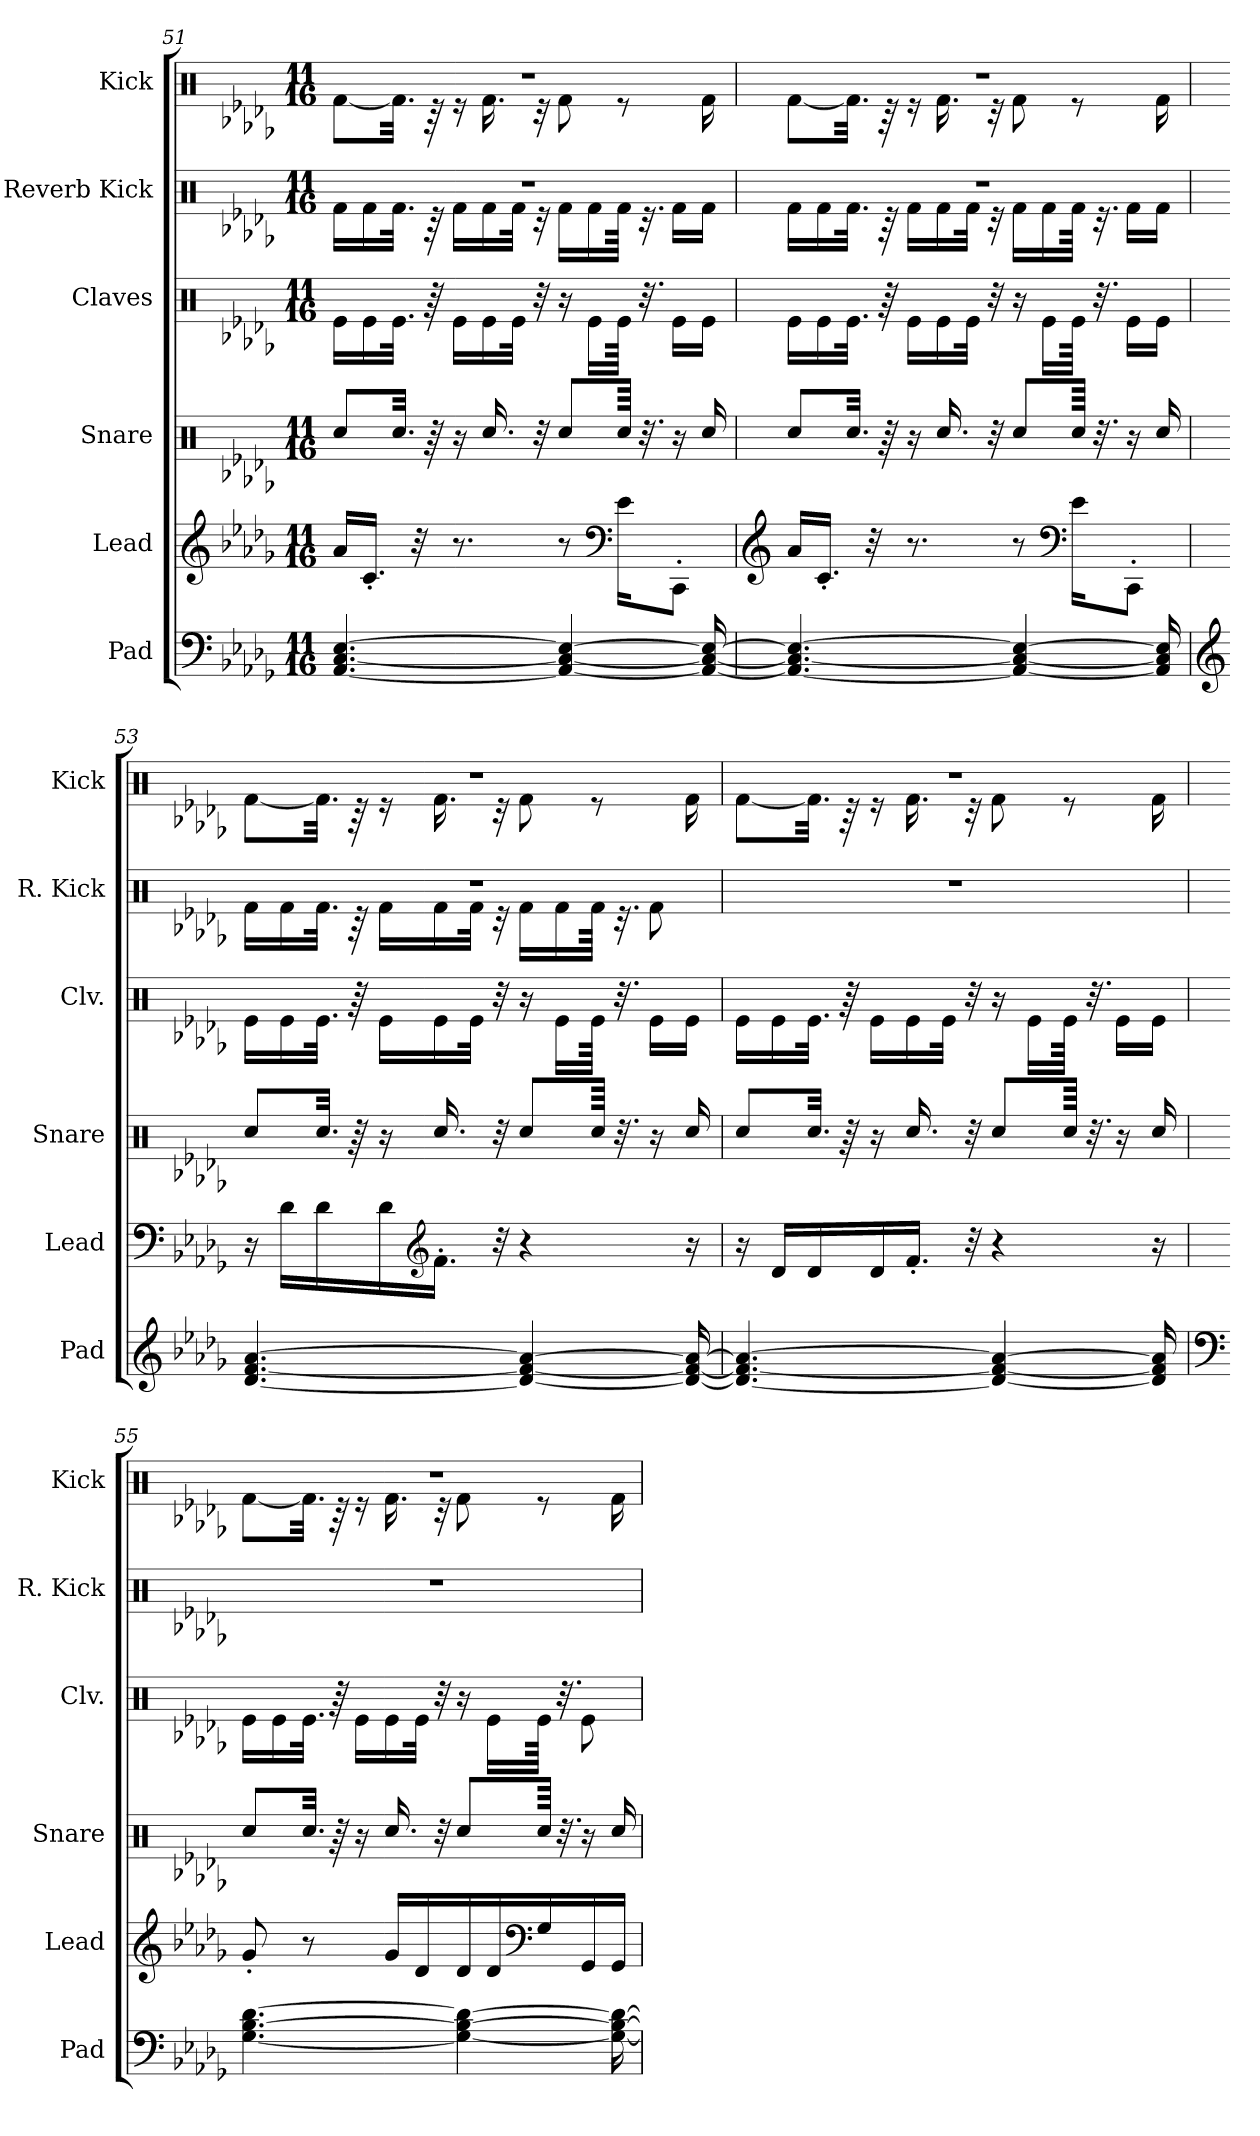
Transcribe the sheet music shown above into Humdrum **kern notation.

**kern	**kern	**kern	**kern	**kern	**kern
*part6	*part5	*part4	*part3	*part2	*part1
*staff6	*staff5	*staff4	*staff3	*staff2	*staff1
*I"Pad	*I"Lead	*I"Snare	*I"Claves	*I"Reverb Kick	*I"Kick
*I'Pad	*I'Lead	*I'Snare	*I'Clv.	*I'R. Kick	*I'Kick
!!LO:LB:g=z
*clefF4	*clefG2	*clefX	*clefX	*clefX	*clefX
*k[b-e-a-d-g-]	*k[b-e-a-d-g-]	*k[b-e-a-d-g-]	*k[b-e-a-d-g-]	*k[b-e-a-d-g-]	*k[b-e-a-d-g-]
*M11/16	*M11/16	*M11/16	*M11/16	*M11/16	*M11/16
=51	=51	=51	=51	=51	=51
*	*	*	*	*^	*^
[4.AA-/ [4.C/ [4.E-/	16a-/LL	8Rcc/L	16Re\LL	16%11r	16Rf\LL	16%11r	[8Rf\L
.	16.c'/JJ	.	16Re\	.	16Rf\	.	.
.	.	32.Rcc/Jkk	32.Re\JJk	.	32.Rf\JJk	.	32.Rf\Jkk]
.	32r	.	.	.	.	.	.
.	.	64r	64r	.	64r	.	64r
.	8.r	16r	16Re\LL	.	16Rf\LL	.	16r
.	.	16.Rcc/	16Re\	.	16Rf\	.	16.Rf\
.	.	.	32Re\JJk	.	32Rf\JJk	.	.
.	.	32r	32r	.	32r	.	32r
4AA-/_ 4C/_ 4E-/_	8r	8Rcc/L	16r	.	16Rf\LL	.	8Rf\
.	.	.	16Re\LL	.	16Rf\	.	.
*	*clefF4	*	*	*	*	*	*
.	16e-\KL	64Rcc/Jkkk	64Re\JJkk	.	64Rf\JJkk	.	8r
.	.	32.r	32.r	.	32.r	.	.
.	8CC'\J	16r	16Re\LL	.	16Rf\LL	.	.
16AA-/_ 16C/_ 16E-/_	.	16Rcc/	16Re\JJ	.	16Rf\JJ	.	16Rf\
=52	=52	=52	=52	=52	=52	=52	=52
*	*clefG2	*	*	*	*	*	*
4.AA-/_ 4.C/_ 4.E-/_	16a-/LL	8Rcc/L	16Re\LL	16%11r	16Rf\LL	16%11r	[8Rf\L
.	16.c'/JJ	.	16Re\	.	16Rf\	.	.
.	.	32.Rcc/Jkk	32.Re\JJk	.	32.Rf\JJk	.	32.Rf\Jkk]
.	32r	.	.	.	.	.	.
.	.	64r	64r	.	64r	.	64r
.	8.r	16r	16Re\LL	.	16Rf\LL	.	16r
.	.	16.Rcc/	16Re\	.	16Rf\	.	16.Rf\
.	.	.	32Re\JJk	.	32Rf\JJk	.	.
.	.	32r	32r	.	32r	.	32r
4AA-/_ 4C/_ 4E-/_	8r	8Rcc/L	16r	.	16Rf\LL	.	8Rf\
.	.	.	16Re\LL	.	16Rf\	.	.
*	*clefF4	*	*	*	*	*	*
.	16e-\KL	64Rcc/Jkkk	64Re\JJkk	.	64Rf\JJkk	.	8r
.	.	32.r	32.r	.	32.r	.	.
.	8CC'\J	16r	16Re\LL	.	16Rf\LL	.	.
16AA-/] 16C/] 16E-/]	.	16Rcc/	16Re\JJ	.	16Rf\JJ	.	16Rf\
!!LO:PB:g=z	!!
=53	=53	=53	=53	=53	=53	=53	=53
*clefG2	*	*	*	*	*	*	*
[4.d-/ [4.f/ [4.a-/	16r	8Rcc/L	16Re\LL	16%11r	16Rf\LL	16%11r	[8Rf\L
.	16d-\LL	.	16Re\	.	16Rf\	.	.
.	16d-\	32.Rcc/Jkk	32.Re\JJk	.	32.Rf\JJk	.	32.Rf\Jkk]
.	.	64r	64r	.	64r	.	64r
.	16d-\	16r	16Re\LL	.	16Rf\LL	.	16r
*	*clefG2	*	*	*	*	*	*
.	16.f'\JJ	16.Rcc/	16Re\	.	16Rf\	.	16.Rf\
.	.	.	32Re\JJk	.	32Rf\JJk	.	.
.	32r	32r	32r	.	32r	.	32r
4d-/_ 4f/_ 4a-/_	4r	8Rcc/L	16r	.	16Rf\LL	.	8Rf\
.	.	.	16Re\LL	.	16Rf\	.	.
.	.	64Rcc/Jkkk	64Re\JJkk	.	64Rf\JJkk	.	8r
.	.	32.r	32.r	.	32.r	.	.
.	.	16r	16Re\LL	.	8Rf\	.	.
16d-/_ 16f/_ 16a-/_	16r	16Rcc/	16Re\JJ	.	.	.	16Rf\
*	*	*	*	*v	*v	*	*
=54	=54	=54	=54	=54	=54	=54
4.d-/_ 4.f/_ 4.a-/_	16r	8Rcc/L	16Re\LL	16%11r	16%11r	[8Rf\L
.	16d-/LL	.	16Re\	.	.	.
.	16d-/	32.Rcc/Jkk	32.Re\JJk	.	.	32.Rf\Jkk]
.	.	64r	64r	.	.	64r
.	16d-/	16r	16Re\LL	.	.	16r
.	16.f'/JJ	16.Rcc/	16Re\	.	.	16.Rf\
.	.	.	32Re\JJk	.	.	.
.	32r	32r	32r	.	.	32r
4d-/_ 4f/_ 4a-/_	4r	8Rcc/L	16r	.	.	8Rf\
.	.	.	16Re\LL	.	.	.
.	.	64Rcc/Jkkk	64Re\JJkk	.	.	8r
.	.	32.r	32.r	.	.	.
.	.	16r	16Re\LL	.	.	.
16d-/] 16f/] 16a-/]	16r	16Rcc/	16Re\JJ	.	.	16Rf\
!!LO:LB:g=z	!!
=55	=55	=55	=55	=55	=55	=55
*clefF4	*	*	*	*	*	*
[4.G-\ [4.B-\ [4.d-\	8g-'/	8Rcc/L	16Re\LL	16%11r	16%11r	[8Rf\L
.	.	.	16Re\	.	.	.
.	8r	32.Rcc/Jkk	32.Re\JJk	.	.	32.Rf\Jkk]
.	.	64r	64r	.	.	64r
.	.	16r	16Re\LL	.	.	16r
.	16g-/LL	16.Rcc/	16Re\	.	.	16.Rf\
.	16d-/	.	32Re\JJk	.	.	.
.	.	32r	32r	.	.	32r
4G-\_ 4B-\_ 4d-\_	16d-/	8Rcc/L	16r	.	.	8Rf\
.	16d-/	.	16Re\LL	.	.	.
*	*clefF4	*	*	*	*	*
.	16G-/	64Rcc/Jkkk	64Re\JJkk	.	.	8r
.	.	32.r	32.r	.	.	.
.	16GG-/	16r	8Re\	.	.	.
16G-\_ 16B-\_ 16d-\_	16GG-/JJ	16Rcc/	.	.	.	16Rf\
*	*	*	*	*	*v	*v
=	=	=	=	=	=
*-	*-	*-	*-	*-	*-
